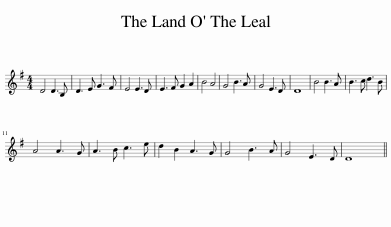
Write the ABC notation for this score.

X:1
L:1/8
M:4/4
I:linebreak $
K:G
V:1 treble
V:1
 D4 D3 B, | D3 E G3 F | E4 E3 D | E3 F G2 A2 | B4 A4 | %5
 G4 B3 A | G4 E3 D | D8 | B4 B3 A | B3 c d3 B |$ %10
 A4 A3 G | A3 B c3 e | d2 B2 A3 G | G4 B3 A | G4 E3 D | %15
 D8 || %16
